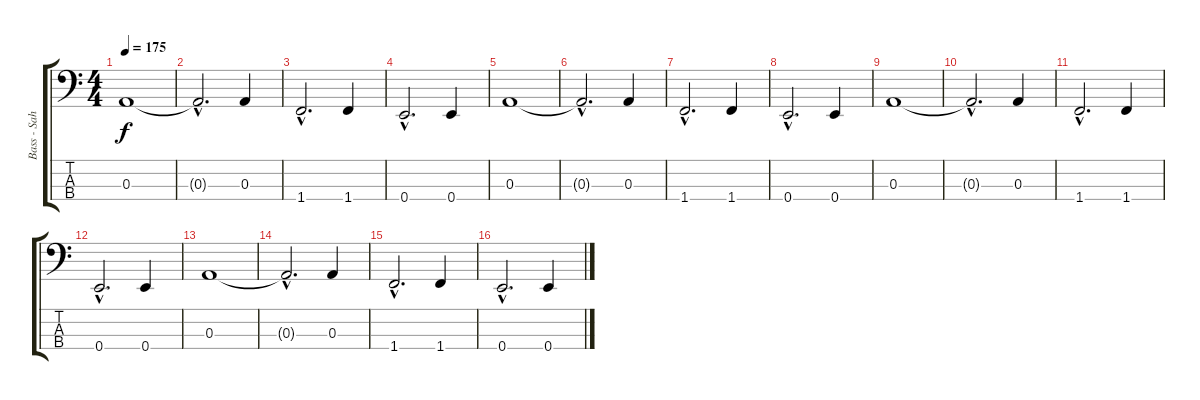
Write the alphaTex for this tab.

\track ("Bass - Sahnie" "Bass - Sah") {instrument slapbass1}
\staff {score tabs}
\tuning (G2 D2 A1 E1) {hide}
\ts (4 4)
\tempo 175
\clef f4
\ks c
0.3.1{dy f} |
0.3{hac t}.2{d} 0.3.4 |
1.4{hac}.2{d} 1.4.4 |
0.4{hac}.2{d} 0.4.4 |
0.3.1 |
0.3{hac t}.2{d} 0.3.4 |
1.4{hac}.2{d} 1.4.4 |
0.4{hac}.2{d} 0.4.4 |
0.3.1 |
0.3{hac t}.2{d} 0.3.4 |
1.4{hac}.2{d} 1.4.4 |
0.4{hac}.2{d} 0.4.4 |
0.3.1 |
0.3{hac t}.2{d} 0.3.4 |
1.4{hac}.2{d} 1.4.4 |
0.4{hac}.2{d} 0.4.4
